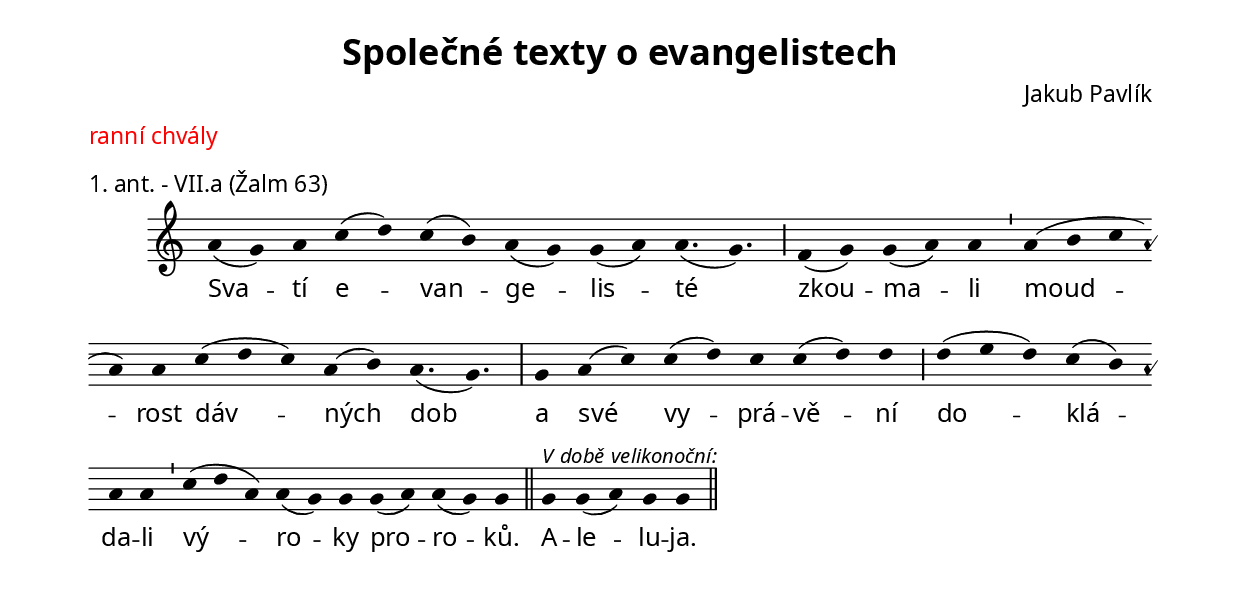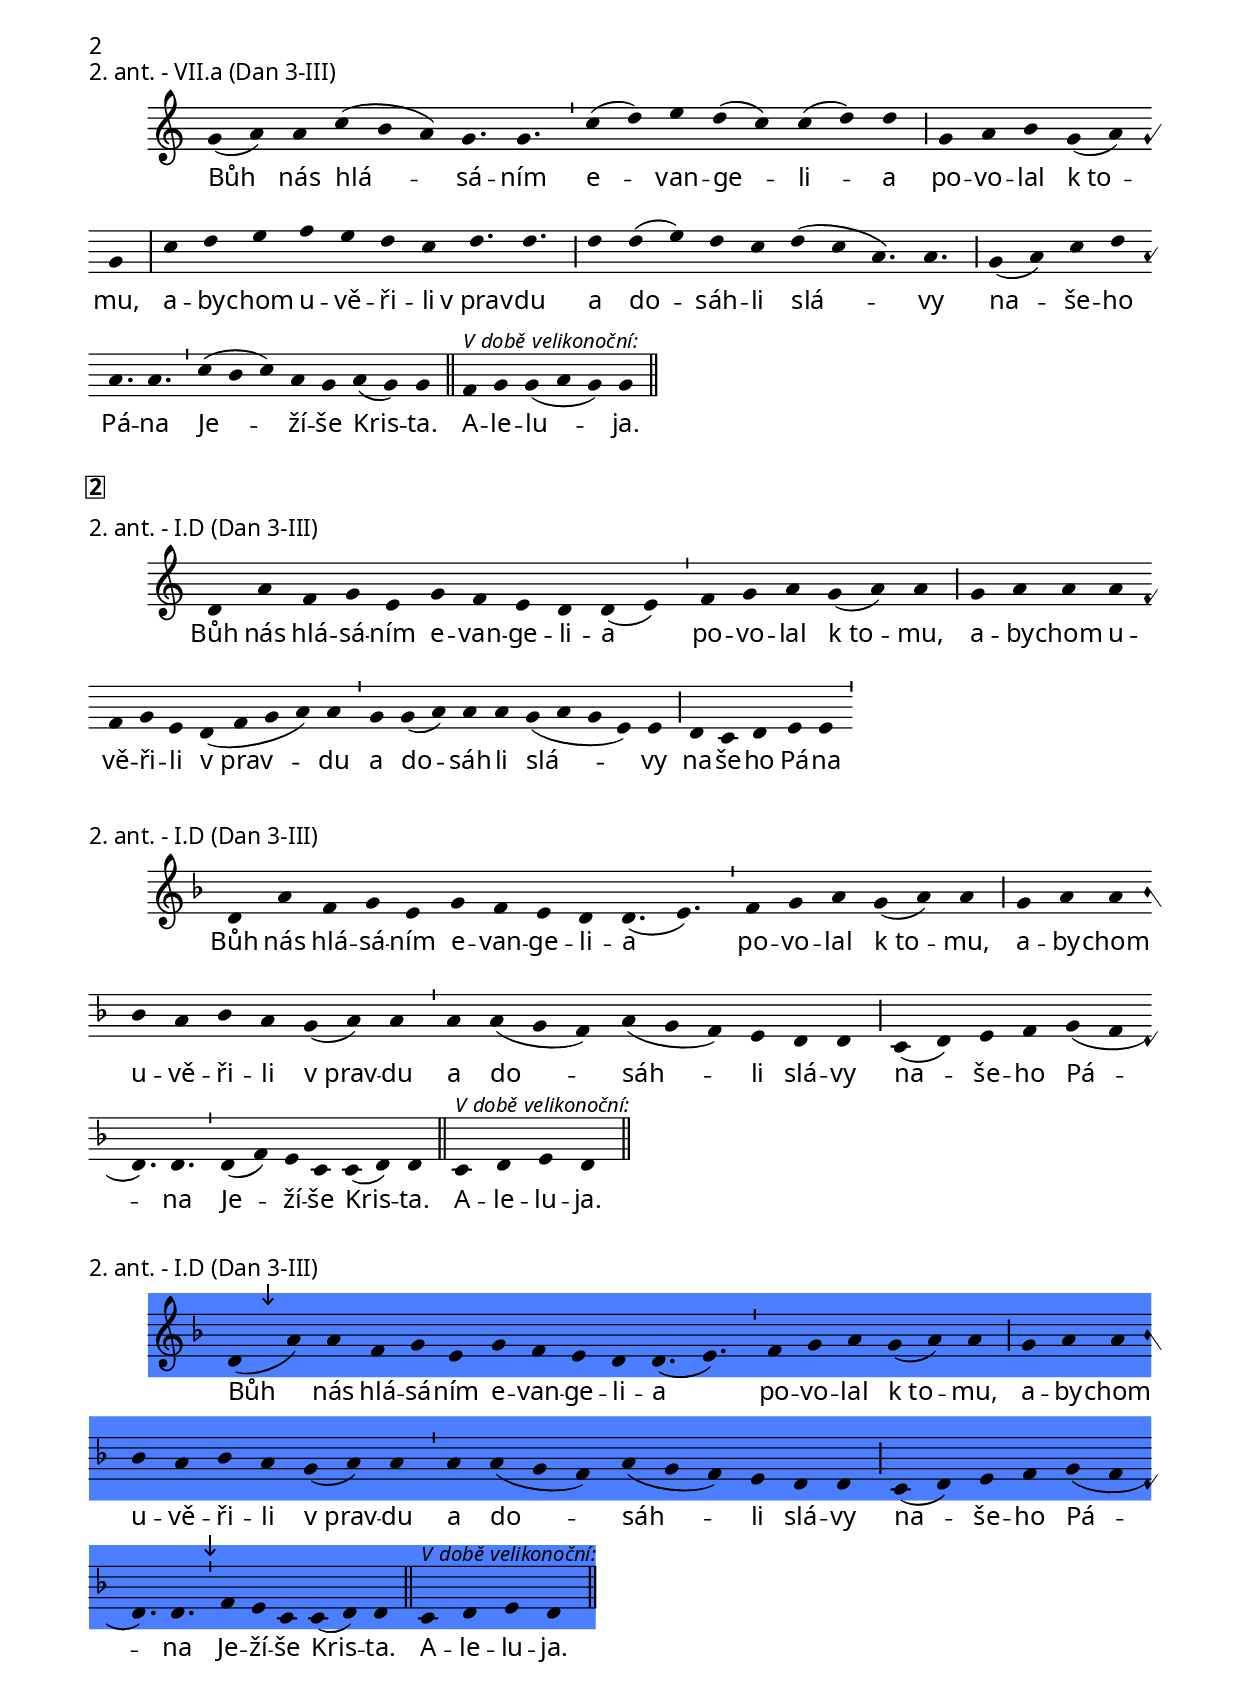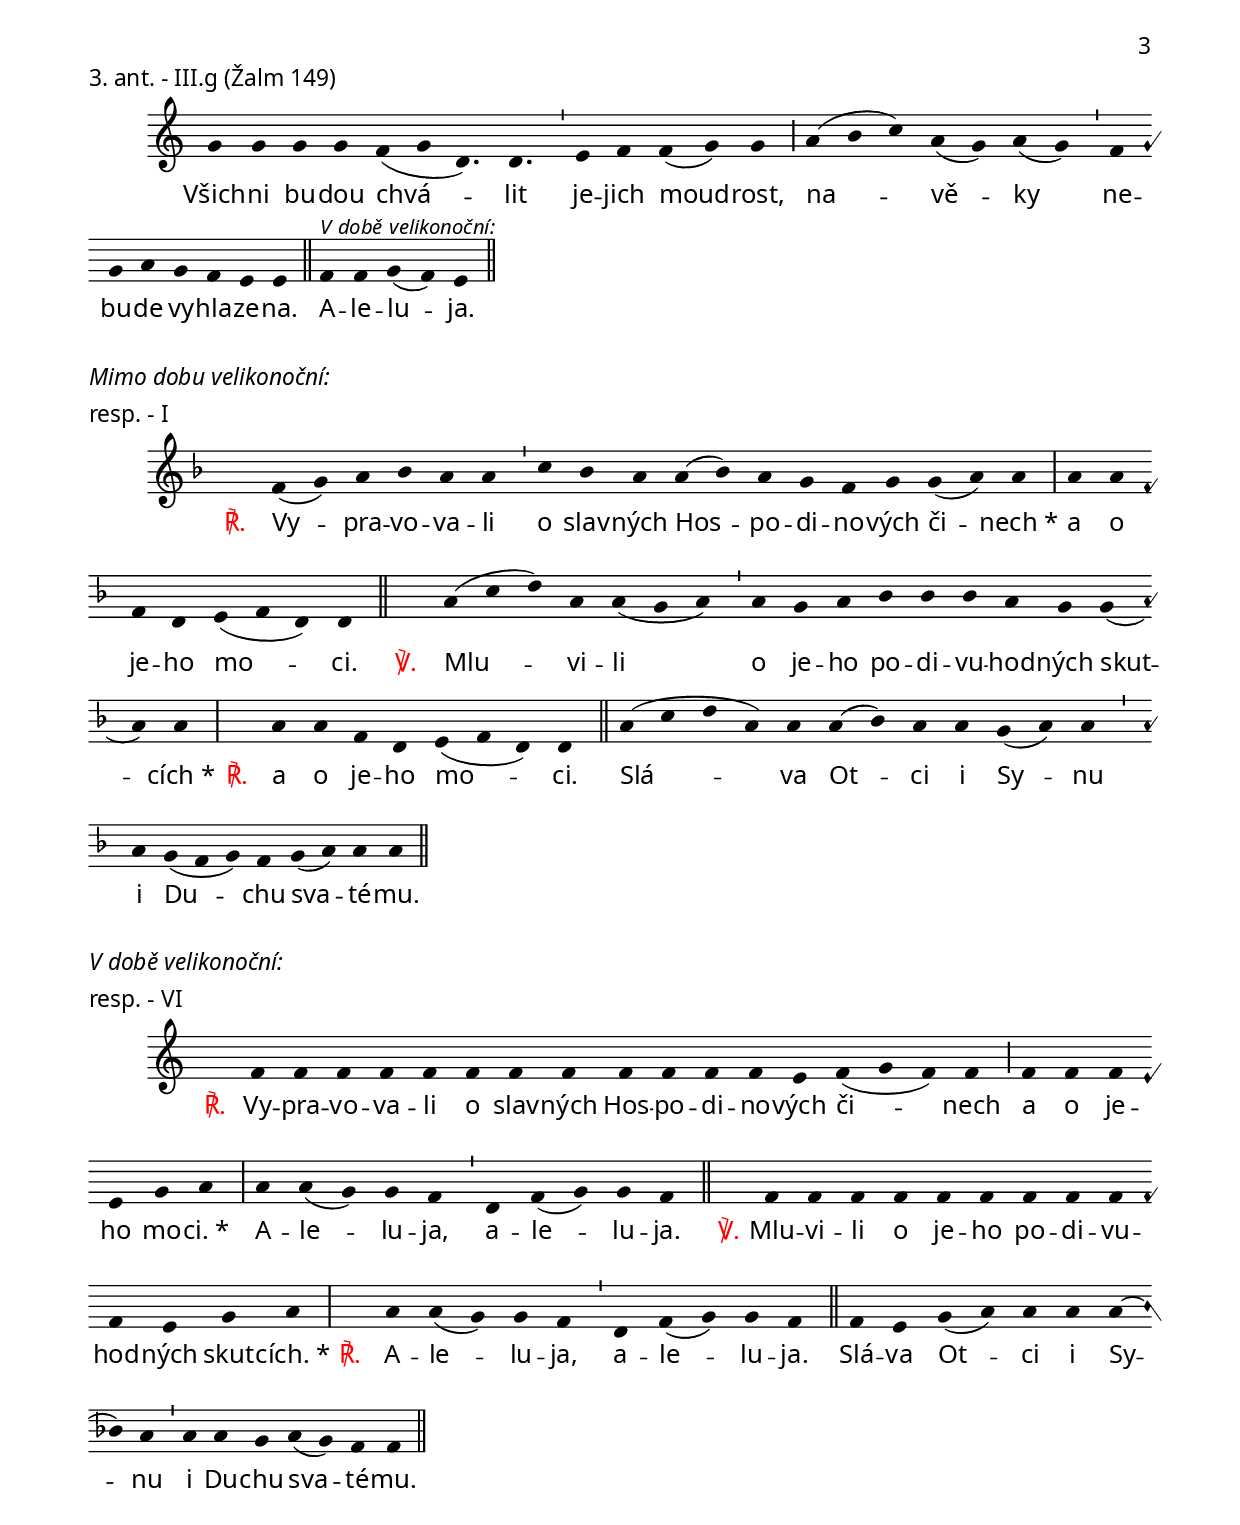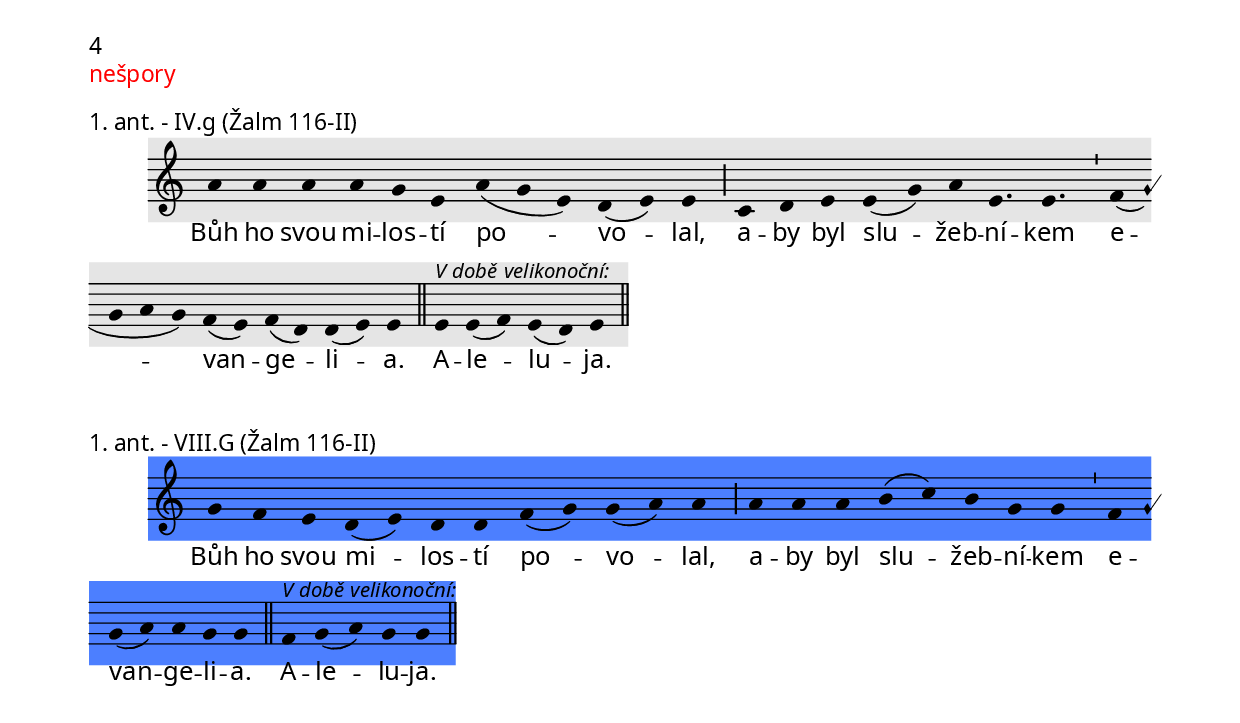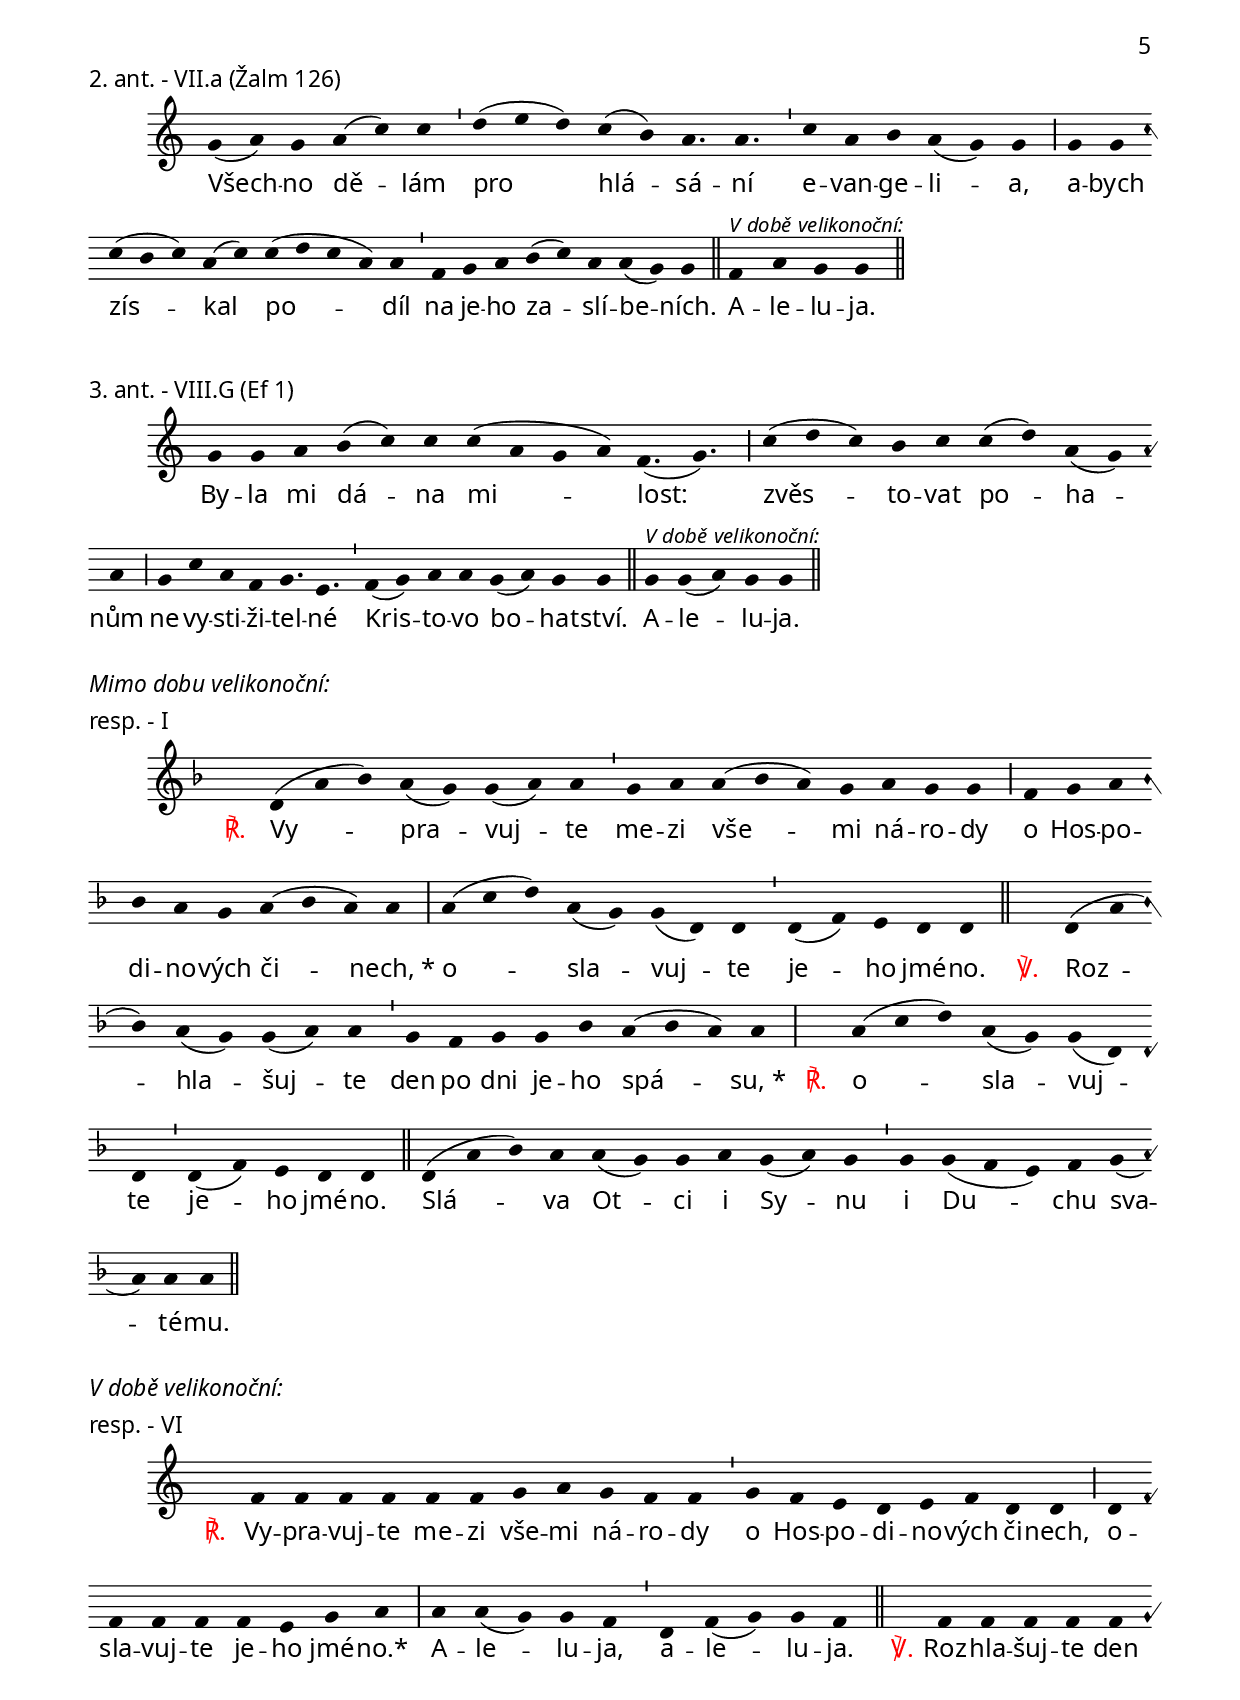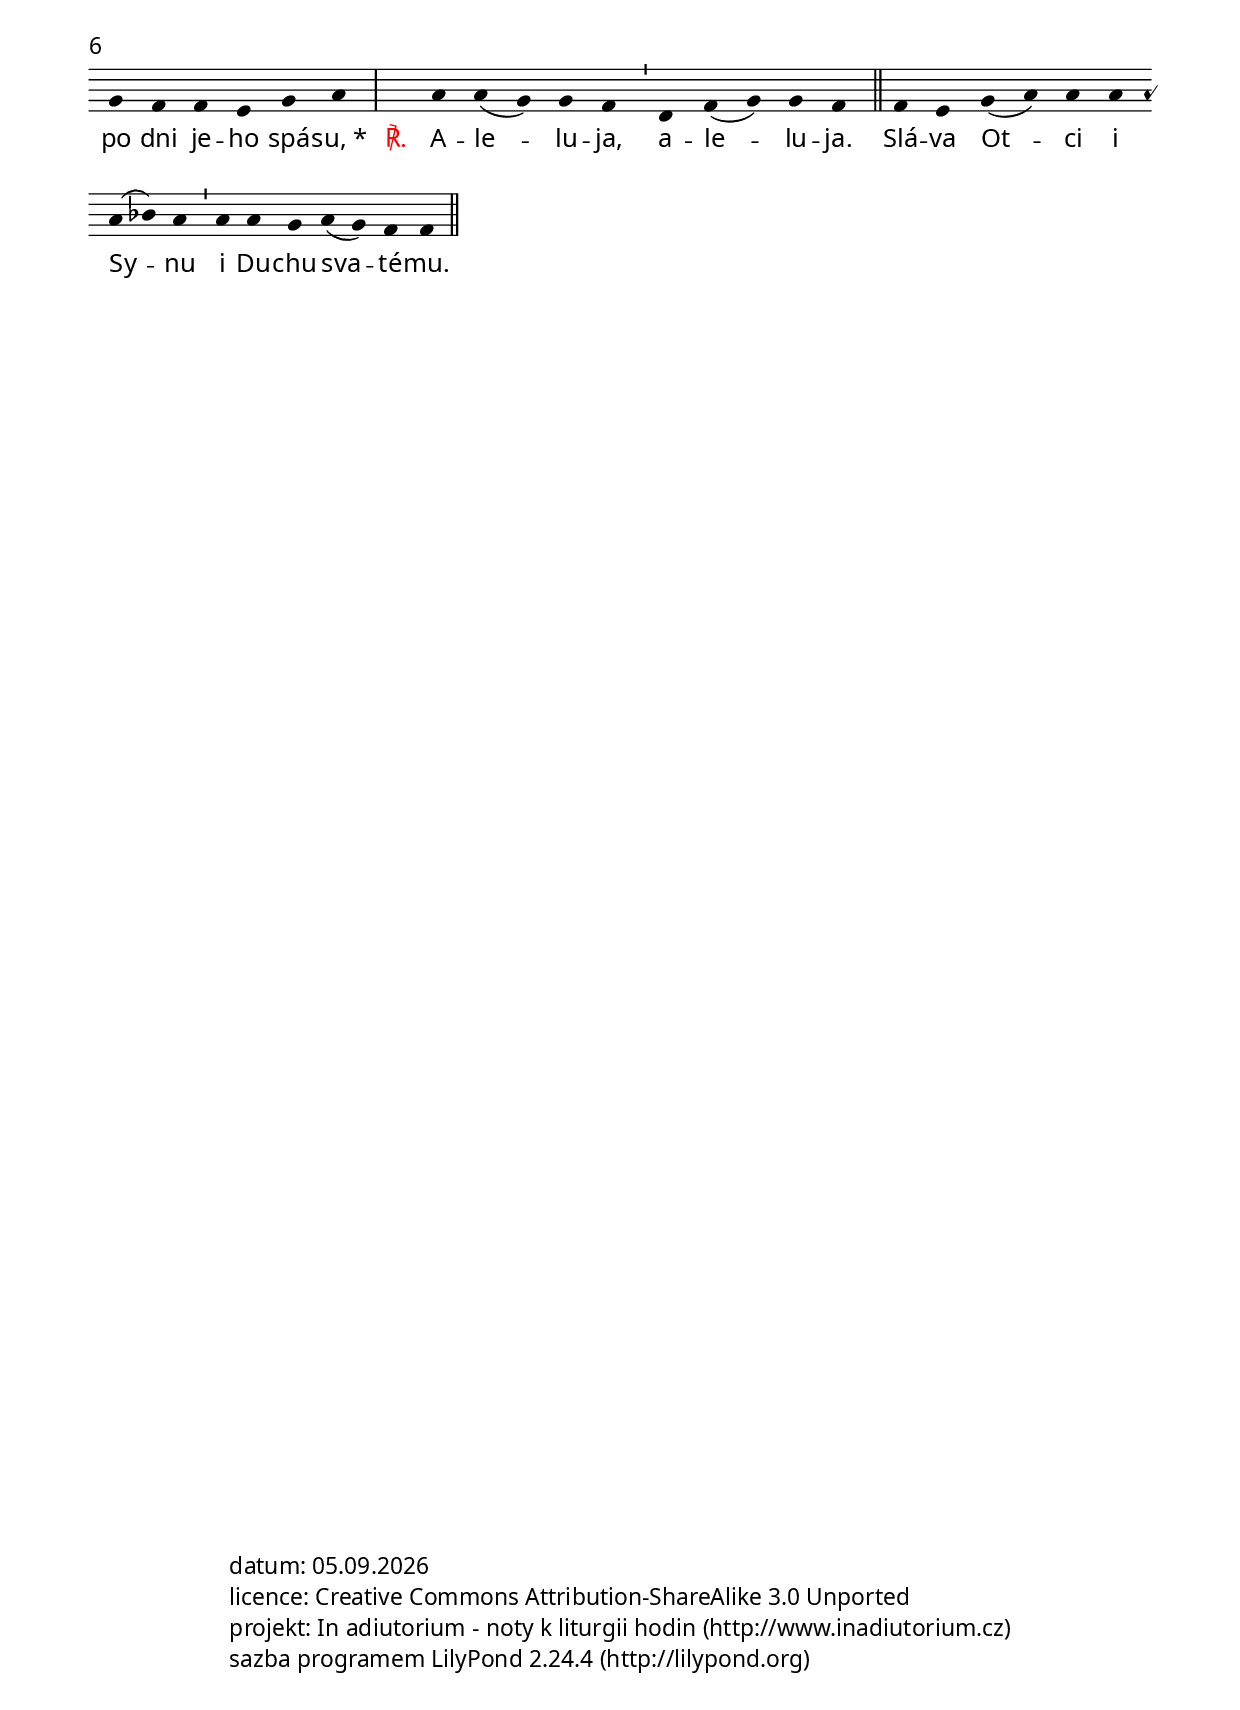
\version "2.15.37"

\header {
  title = "Společné texty o evangelistech"
  composer = "Jakub Pavlík"
}

\include "../spolecne.ly"
\include "../dilyresponsorii.ly"

\markup {\nadpisHodinka {"ranní chvály"}}

\score {
  \relative c'' {
    \choralniRezim
    a4( g) a c( d) c( b) a( g) g( a) a4.( g) \barMaior
    f4( g) g( a) a \barMin a( b c a) a c( d c) a( b) a4.( g) \barMax
    g4 a( c) c( d) c c( d) d \barMaior
    d( e d) c( b) a a \barMin c( d a) a( g) g g( a) a( g) g \barFinalis

    g^\markup\rubrVelikAleluja g( a) g g \barFinalis
  }
  \addlyrics {
    Sva -- tí e -- van -- ge -- lis -- té
    zkou -- ma -- li moud -- rost dáv -- ných dob
    a své vy -- prá -- vě -- ní
    do -- klá -- da -- li vý -- ro -- ky pro -- ro -- ků.

    A -- le -- lu -- ja.
  }
  \header {
    quid = "1. ant."
    modus = "VII"
    differentia = "a"
    psalmus = "Žalm 63"
    id = ""
    piece = \markup {\sestavTitulek}
  }
}

\pageBreak

\score {
  \relative c'' {
    \choralniRezim
    g4( a) a c( b a) g4. g \barMin c4( d) e d( c) c( d) d \barMaior
    g, a b g( a) g \barMax
    c d e f e d c d4. d \barMaior
    d4 d( e) d c d( c a4.) a \barMaior
    g4( a) c d a4. a \barMin c4( b c) a g a( g) g \barFinalis

    f^\markup\rubrVelikAleluja g g( a g) g \barFinalis
  }
  \addlyrics {
    Bůh nás hlá -- sá -- ním e -- van -- ge -- li -- a
    po -- vo -- lal k_to -- mu,
    a -- by -- chom u -- vě -- ři -- li v_prav -- du
    a do -- sáh -- li slá -- vy
    na -- še -- ho Pá -- na Je -- ží -- še Kris -- ta.

    A -- le -- lu -- ja.
  }
  \header {
    quid = "2. ant."
    modus = "VII"
    differentia = "a"
    psalmus = "Dan 3-III"
    id = ""
    piece = \markup {\sestavTitulek}
  }
}

\markup\nadpisSkupiny{2}

\score {
  \relative c' {
    \choralniRezim
    d4 a' f g e g f e d d( e) \barMin
    f g a g( a) a \barMaior
    g a a a f g e d( f g a) a \barMin
    g g( a) a a g( a g e) e \barMaior
    d c d e e \barMin
  }
  \addlyrics {
    Bůh nás hlá -- sá -- ním e -- van -- ge -- li -- a
    po -- vo -- lal k_to -- mu,
    a -- by -- chom u -- vě -- ři -- li v_prav -- du
    a do -- sáh -- li slá -- vy
    na -- še -- ho Pá -- na Je -- ží -- še Kris -- ta.

    A -- le -- lu -- ja.
  }
  \header {
    quid = "2. ant."
    modus = "I"
    differentia = "D"
    psalmus = "Dan 3-III"
    id = ""
    piece = \markup {\sestavTitulek}
  }
}

\score {
  \relative c' {
    \choralniRezim
    \key f \major
    d4 a' f g e g f e d d4.( e) \barMin
    f4 g a g( a) a \barMaior
    g a a bes a bes a g( a) a \barMin
    a a( g f) a( g f) e d d \barMaior
    c( d) e f g( f d4.) d \barMin d4( f) e c c( d) d \barFinalis

    c^\markup\rubrVelikAleluja d e d \barFinalis
  }
  \addlyrics {
    Bůh nás hlá -- sá -- ním e -- van -- ge -- li -- a
    po -- vo -- lal k_to -- mu,
    a -- by -- chom u -- vě -- ři -- li v_prav -- du
    a do -- sáh -- li slá -- vy
    na -- še -- ho Pá -- na Je -- ží -- še Kris -- ta.

    A -- le -- lu -- ja.
  }
  \header {
    quid = "2. ant."
    modus = "I"
    differentia = "D"
    psalmus = "Dan 3-III"
    id = ""
    piece = \markup {\sestavTitulek}
  }
}

\score {
  \relative c' {
    \zvyraznovacModry
    \choralniRezim
    \key f \major
    d4( \mark\sipka a') a f g e g f e d d4.( e) \barMin
    f4 g a g( a) a \barMaior
    g a a bes a bes a g( a) a \barMin
    a a( g f) a( g f) e d d \barMaior
    c( d) e f g( f d4.) d \barMin \mark\sipka f4 e c c( d) d \barFinalis

    c^\markup\rubrVelikAleluja d e d \barFinalis
  }
  \addlyrics {
    Bůh nás hlá -- sá -- ním e -- van -- ge -- li -- a
    po -- vo -- lal k_to -- mu,
    a -- by -- chom u -- vě -- ři -- li v_prav -- du
    a do -- sáh -- li slá -- vy
    na -- še -- ho Pá -- na Je -- ží -- še Kris -- ta.

    A -- le -- lu -- ja.
  }
  \header {
    quid = "2. ant."
    modus = "I"
    differentia = "D"
    psalmus = "Dan 3-III"
    id = ""
    piece = \markup {\sestavTitulek}
  }
}

\pageBreak

\score {
  \relative c'' {
    \choralniRezim
    g4 g g g f( g d4.) d \barMin e4 f f( g) g \barMaior
    a( b c) a( g) a( g) \barMin f g a g f e e \barFinalis
    f^\markup\rubrVelikAleluja f g( f) e \barFinalis
  }
  \addlyrics {
    Všich -- ni bu -- dou chvá -- lit je -- jich moud -- rost,
    % tak -- že
    na -- vě -- ky ne -- bu -- de vy -- hla -- ze -- na.

    A -- le -- lu -- ja.
  }
  \header {
    quid = "3. ant."
    modus = "III"
    differentia = "g"
    psalmus = "Žalm 149"
    id = ""
    piece = \markup {\sestavTitulek}
  }
}

\markup\italic{Mimo dobu velikonoční:}

% Zvlastni napev jsem mu slozil proto, ze je nesoumerne
% a pro klasicky v modu VI se mi delkami textu nezdalo
\score {
  \relative c' {
    \choralniRezim
    \key f \major

    % R
    \neviditelna d
    f4( g) a bes a a \barMin c bes a a( bes) a g f g g( a) a \barMax
    a a f d e( f d) d \barFinalis
    % V
    \neviditelna a
    a'4( c d) a a( g a) \barMin
    a g a bes bes bes a g g( a) a \barMax
    % R
    \neviditelna a
    a a f d e( f d) d \barFinalis
    % Slava
    a'( c d a) a a( bes) a a g( a) a \barMin a g( f g) f g( a) a a \barFinalis
  }
  \addlyrics {
    \Response Vy -- pra -- vo -- va -- li o slav -- ných
    Hos -- po -- di -- no -- vých či -- nech_*
    a o je -- ho mo -- ci.
    \Verse Mlu -- vi -- li o je -- ho po -- di -- vu -- hod -- ných
    skut -- cích_*
    \Response a o je -- ho mo -- ci.
    \textRespDoxologie
  }
  \header {
    quid = "resp."
    modus = "I"
    id = ""
    piece = \markup {\sestavTitulekResp}
  }
}

\markup\italic{V době velikonoční:}

\score {
  \relative c' {
    \choralniRezim

    % R
    \neviditelna f
    f4 f f f f f f f f f f f e f( g f) f \barMaior
    f f f e g a \barMax
    \respVIalelujaResponsum \barFinalis
    % V
    \neviditelna f
    f4 f f f f f f f f f e g a \barMax
    % R
    \neviditelna a
    \respVIalelujaResponsum \barFinalis
    % Slava
    \respVIalelujaDoxologie \barFinalis
  }
  \addlyrics {
    \Response Vy -- pra -- vo -- va -- li o slav -- ných
    Hos -- po -- di -- no -- vých či -- nech
    a o je -- ho mo -- ci._* \textRespAleluja
    \Verse Mlu -- vi -- li o je -- ho po -- di -- vu -- hod -- ných
    skut -- cích._*
    \Response \textRespAleluja
    \textRespDoxologie
  }
  \header {
    quid = "resp."
    modus = "VI"
    id = ""
    piece = \markup {\sestavTitulekResp}
  }
}

\pageBreak

\markup {\nadpisHodinka {"nešpory"}}

\score {
  \relative c'' {
    \zvyraznovacSedy
    \choralniRezim
    a a a a g e a( g e) d( e) e \barMaior
    c d e e( g) a e4. e \barMin f4( g a g) f( e) f( d) d( e) e \barFinalis

    e^\markup\rubrVelikAleluja e( f) e( d) e \barFinalis
  }
  \addlyrics {
    Bůh ho svou mi -- los -- tí po -- vo -- lal,
    a -- by byl slu -- žeb -- ní -- kem e -- van -- ge -- li -- a.

    A -- le -- lu -- ja.
  }
  \header {
    quid = "1. ant."
    modus = "IV"
    differentia = "g"
    psalmus = "Žalm 116-II"
    id = "ne-a1"
    piece = \markup {\sestavTitulek}
  }
}

\score {
  \relative c'' {
    \zvyraznovacModry
    \choralniRezim
    g f e d( e) d d f( g) g( a) a \barMaior
    a a a b( c) b g g \barMin f g( a) a g g \barFinalis

    f^\markup\rubrVelikAleluja g( a) g g \barFinalis
  }
  \addlyrics {
    Bůh ho svou mi -- los -- tí po -- vo -- lal,
    a -- by byl slu -- žeb -- ní -- kem e -- van -- ge -- li -- a.

    A -- le -- lu -- ja.
  }
  \header {
    quid = "1. ant."
    modus = "VIII"
    differentia = "G"
    psalmus = "Žalm 116-II"
    fial = "commune/commune_pastyr.ly#2ne-a1"
    id = "ne-a1"
    piece = \markup {\sestavTitulek}
  }
}

\pageBreak

\score {
  \relative c'' {
    \choralniRezim
    g4( a) g a( c) c \barMin d( e d) c( b) a4. a \barMin c4 a b a( g) g \barMaior
    g g c( b c) a( c) c( d c a) a \barMin f g a b( c) a a( g) g \barFinalis

    f^\markup\rubrVelikAleluja a g g \barFinalis
  }
  \addlyrics {
    Všech -- no dě -- lám pro hlá -- sá -- ní e -- van -- ge -- li -- a,
    a -- bych zís -- kal po -- díl na je -- ho za -- slí -- be -- ních.

    A -- le -- lu -- ja.
  }
  \header {
    quid = "2. ant."
    modus = "VII"
    differentia = "a"
    psalmus = "Žalm 126"
    id = ""
    piece = \markup {\sestavTitulek}
  }
}

\score {
  \relative c'' {
    \choralniRezim
    g g a b( c) c c( a g a) f4.( g) \barMaior
    c4( d c) b c c( d) a( g) a \barMaior
    g c a f g4. e \barMin f4( g) a a g( a) g g \barFinalis

    g^\markup\rubrVelikAleluja g( a) g g \barFinalis
  }
  \addlyrics {
    By -- la mi dá -- na mi -- lost:
    zvěs -- to -- vat po -- ha -- nům
    ne -- vy -- sti -- ži -- tel -- né Kris -- to -- vo bo -- hat -- ství.

    A -- le -- lu -- ja.
  }
  \header {
    quid = "3. ant."
    modus = "VIII"
    differentia = "G"
    psalmus = "Ef 1"
    id = ""
    piece = \markup {\sestavTitulek}
  }
}

% Responsorium je z commune o apostolech

\markup\italic{Mimo dobu velikonoční:}

\score {
  \relative c' {
    \choralniRezim
    \key f \major
    % R
    \neviditelna d
    d4( a' bes) a( g) g( a) a \barMin
    g a a( bes a) g a g g \barMaior
    f g a bes a g a( bes a) a \barMax
    a( c d) a( g) g( d) d \barMin d( f) e d d \barFinalis
    % V
    \neviditelna a
    d( a' bes) a( g) g( a) a \barMin g f g g bes a( bes a) a \barMax
    % R
    \neviditelna a
    a( c d) a( g) g( d) d \barMin d( f) e d d \barFinalis
    % Slava
    d4( a' bes) a a( g) g a g( a) g \barMin g g( f e) f g( a) a a \barFinalis
  }
  \addlyrics {
    \Response Vy -- pra -- vuj -- te
    me -- zi vše -- mi ná -- ro -- dy
    o Hos -- po -- di -- no -- vých či -- nech,_*
    o -- sla -- vuj -- te je -- ho jmé -- no.
    \Verse Roz -- hla -- šuj -- te den po dni je -- ho spá -- su,_*
    \Response o -- sla -- vuj -- te je -- ho jmé -- no.
    \textRespDoxologie
  }
  \header {
    quid = "resp."
    modus = "I"
    id = ""
    piece = \markup {\sestavTitulekResp}
  }
}

\markup\italic{V době velikonoční:}

\score {
  \relative c' {
    \choralniRezim

    % R
    \neviditelna f
    f f f f f f g a g f f \barMin
    g f e d e f d d \barMaior
    d f f f f e g a \barMax
    \respVIalelujaResponsum \barFinalis
    % V
    \neviditelna f
    f f f f f g f f e g a \barMax
    % R
    \neviditelna a
    \respVIalelujaResponsum \barFinalis
    % Slava
    \respVIalelujaDoxologie \barFinalis
  }
  \addlyrics {
    \Response Vy -- pra -- vuj -- te me -- zi vše -- mi ná -- ro -- dy
    o Hos -- po -- di -- no -- vých či -- nech,
    o -- sla -- vuj -- te je -- ho jmé -- no.* \textRespAleluja
    \Verse Roz -- hla -- šuj -- te den po dni je -- ho spá -- su,_*
    \Response \textRespAleluja
    \textRespDoxologie
  }
  \header {
    quid = "resp."
    modus = "VI"
    id = ""
    piece = \markup {\sestavTitulekResp}
  }
}